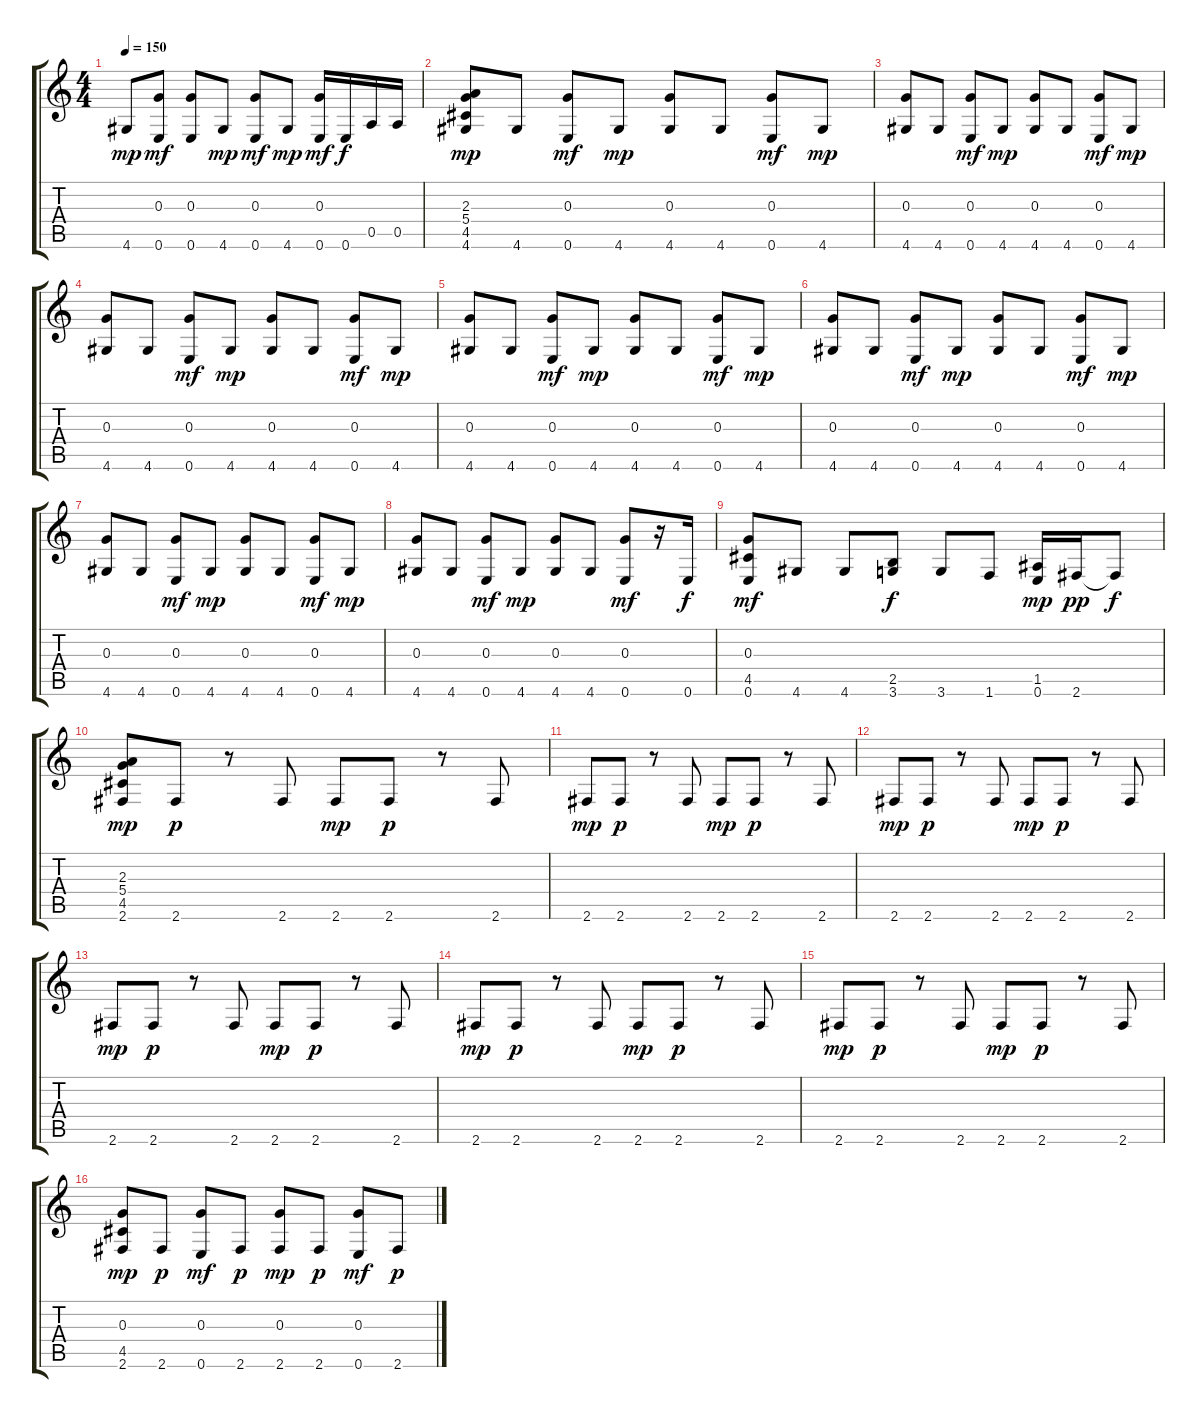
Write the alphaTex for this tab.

\track "" {instrument acousticguitarsteel}
\staff {score tabs}
\tuning (E4 B3 G3 D3 A2 E2) {hide}
\ts (4 4)
\tempo 150
\clef g2
\ks c
4.6.8{dy mp} (0.3 0.6).8{dy mf} (0.3 0.6).8 4.6.8{dy mp} (0.3 0.6).8{dy mf} 4.6.8{dy mp} (0.3 0.6).16{dy mf} 0.6.16{dy f} 0.5.16 0.5.16 |
(2.3 5.4 4.5 4.6).8{dy mp} 4.6.8 (0.3 0.6).8{dy mf} 4.6.8{dy mp} (0.3 4.6).8 4.6.8 (0.3 0.6).8{dy mf} 4.6.8{dy mp} |
(0.3 4.6).8 4.6.8 (0.3 0.6).8{dy mf} 4.6.8{dy mp} (0.3 4.6).8 4.6.8 (0.3 0.6).8{dy mf} 4.6.8{dy mp} |
(0.3 4.6).8 4.6.8 (0.3 0.6).8{dy mf} 4.6.8{dy mp} (0.3 4.6).8 4.6.8 (0.3 0.6).8{dy mf} 4.6.8{dy mp} |
(0.3 4.6).8 4.6.8 (0.3 0.6).8{dy mf} 4.6.8{dy mp} (0.3 4.6).8 4.6.8 (0.3 0.6).8{dy mf} 4.6.8{dy mp} |
(0.3 4.6).8 4.6.8 (0.3 0.6).8{dy mf} 4.6.8{dy mp} (0.3 4.6).8 4.6.8 (0.3 0.6).8{dy mf} 4.6.8{dy mp} |
(0.3 4.6).8 4.6.8 (0.3 0.6).8{dy mf} 4.6.8{dy mp} (0.3 4.6).8 4.6.8 (0.3 0.6).8{dy mf} 4.6.8{dy mp} |
(0.3 4.6).8 4.6.8 (0.3 0.6).8{dy mf} 4.6.8{dy mp} (0.3 4.6).8 4.6.8 (0.3 0.6).8{dy mf} r.16 0.6.16{dy f} |
(0.3 4.5 0.6).8{dy mf} 4.6.8 4.6.8 (2.5 3.6).8{dy f} 3.6.8 1.6.8 (1.5 0.6).16{dy mp} 2.6.16{dy pp} 2.6{t}.8{dy f} |
(2.3 5.4 4.5 2.6).8{dy mp} 2.6.8{dy p} r.8 2.6.8 2.6.8{dy mp} 2.6.8{dy p} r.8 2.6.8 |
2.6.8{dy mp} 2.6.8{dy p} r.8 2.6.8 2.6.8{dy mp} 2.6.8{dy p} r.8 2.6.8 |
2.6.8{dy mp} 2.6.8{dy p} r.8 2.6.8 2.6.8{dy mp} 2.6.8{dy p} r.8 2.6.8 |
2.6.8{dy mp} 2.6.8{dy p} r.8 2.6.8 2.6.8{dy mp} 2.6.8{dy p} r.8 2.6.8 |
2.6.8{dy mp} 2.6.8{dy p} r.8 2.6.8 2.6.8{dy mp} 2.6.8{dy p} r.8 2.6.8 |
2.6.8{dy mp} 2.6.8{dy p} r.8 2.6.8 2.6.8{dy mp} 2.6.8{dy p} r.8 2.6.8 |
(0.3 4.5 2.6).8{dy mp} 2.6.8{dy p} (0.3 0.6).8{dy mf} 2.6.8{dy p} (0.3 2.6).8{dy mp} 2.6.8{dy p} (0.3 0.6).8{dy mf} 2.6.8{dy p}
